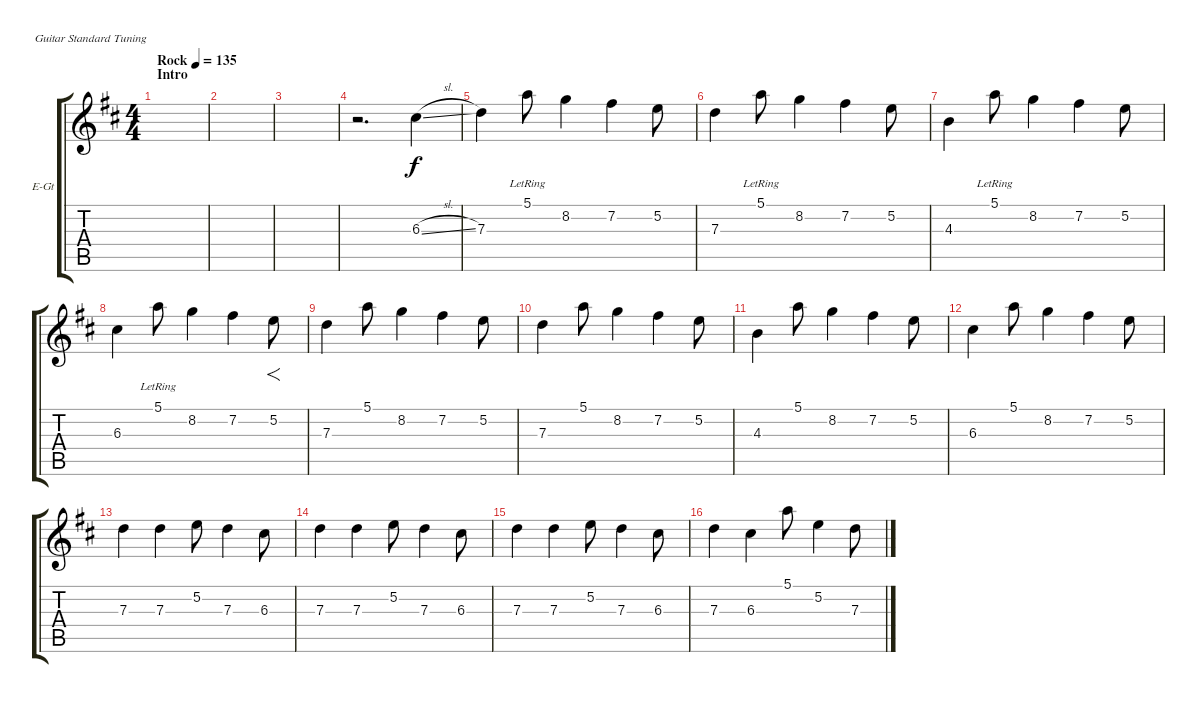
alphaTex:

\defaultSystemsLayout 4
\bracketExtendMode groupsimilarinstruments
\firstSystemTrackNameOrientation horizontal
\otherSystemsTrackNameOrientation horizontal
\track ("Electric Guitar" "E-Gt") {instrument distortionguitar}
\staff {score tabs}
\tuning (E4 B3 G3 D3 A2 E2)
\ts (4 4)
\beaming (8 4 4)
\section ("" "Intro")
\tempo (135 "Rock")
\clef g2
\scale
1.13871
\ks d
|
\scale
0.930643 |
\scale
0.930643 |
\scale
1.07818 r.2{d} 6.3{sl}.4 |
\scale
0.960908 7.3.4 5.1{lr}.8 8.2.4 7.2.4 5.2.8 |
\scale
0.960908 7.3.4 5.1{lr}.8 8.2.4 7.2.4 5.2.8 |
\scale
1.07818 4.3.4 5.1{lr}.8 8.2.4 7.2.4 5.2.8 |
\scale
0.960908 6.3.4 5.1{lr}.8 8.2.4 7.2.4 5.2.8{f dy f} |
\scale
0.960908 7.3.4 5.1.8 8.2.4 7.2.4 5.2.8 |
\scale
1.07818 7.3.4 5.1.8 8.2.4 7.2.4 5.2.8 |
\scale
0.960908 4.3.4 5.1.8 8.2.4 7.2.4 5.2.8 |
\scale
0.960908 6.3.4 5.1.8 8.2.4 7.2.4 5.2.8 |
\scale
1.07818 7.3.4 7.3.4 5.2.8 7.3.4 6.3.8 |
\scale
0.960908 7.3.4 7.3.4 5.2.8 7.3.4 6.3.8 |
\scale
0.960908 7.3.4 7.3.4 5.2.8 7.3.4 6.3.8 |
\scale
1.07818 7.3.4 6.3.4 5.1.8 5.2.4 7.3.8
